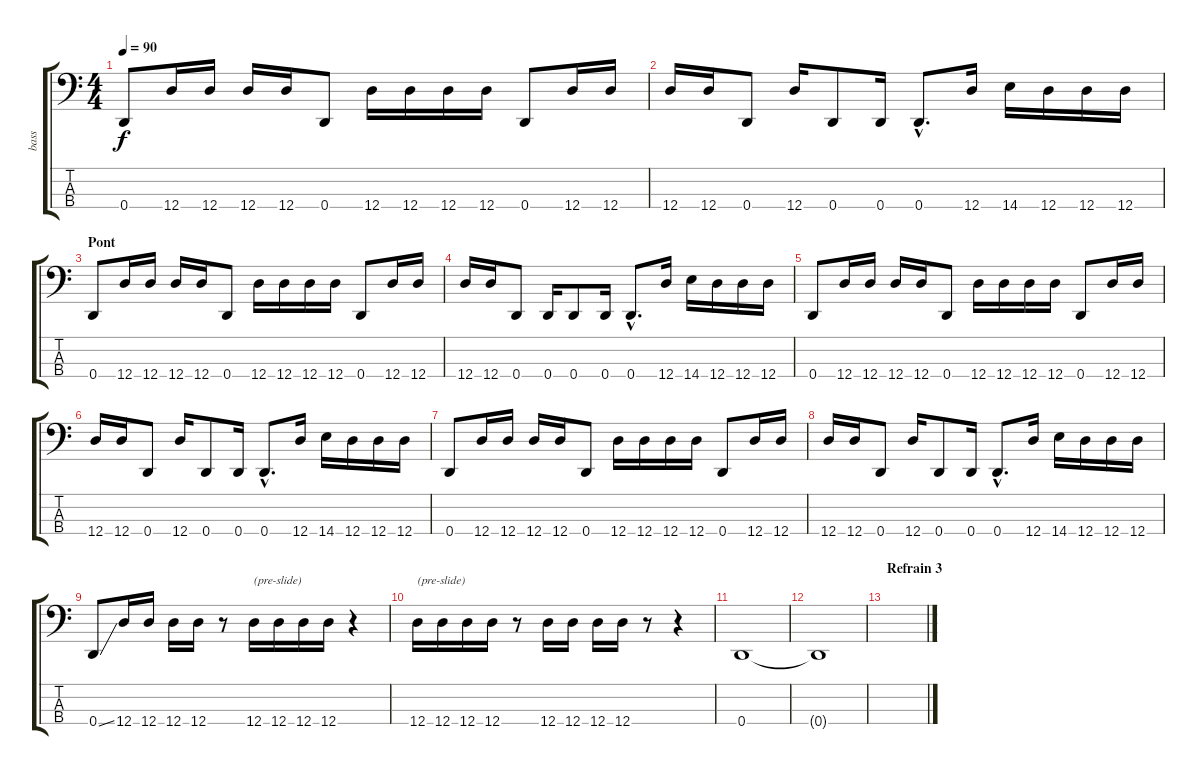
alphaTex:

\track ("bass" "bass") {instrument electricbassfinger}
\staff {score tabs}
\tuning (F2 C2 G1 D1) {hide}
\ts (4 4)
\tempo 90
\clef f4
\ks c
0.4.8{dy f} 12.4.16 12.4.16 12.4.16 12.4.16 0.4.8 12.4.16 12.4.16 12.4.16 12.4.16 0.4.8 12.4.16 12.4.16 |
12.4.16 12.4.16 0.4.8 12.4.16 0.4.8 0.4.16 0.4{hac}.8{d} 12.4.16 14.4.16 12.4.16 12.4.16 12.4.16 |
\section ("" "Pont")
0.4.8 12.4.16 12.4.16 12.4.16 12.4.16 0.4.8 12.4.16 12.4.16 12.4.16 12.4.16 0.4.8 12.4.16 12.4.16 |
12.4.16 12.4.16 0.4.8 0.4.16 0.4.8 0.4.16 0.4{hac}.8{d} 12.4.16 14.4.16 12.4.16 12.4.16 12.4.16 |
0.4.8 12.4.16 12.4.16 12.4.16 12.4.16 0.4.8 12.4.16 12.4.16 12.4.16 12.4.16 0.4.8 12.4.16 12.4.16 |
12.4.16 12.4.16 0.4.8 12.4.16 0.4.8 0.4.16 0.4{hac}.8{d} 12.4.16 14.4.16 12.4.16 12.4.16 12.4.16 |
0.4.8 12.4.16 12.4.16 12.4.16 12.4.16 0.4.8 12.4.16 12.4.16 12.4.16 12.4.16 0.4.8 12.4.16 12.4.16 |
12.4.16 12.4.16 0.4.8 12.4.16 0.4.8 0.4.16 0.4{hac}.8{d} 12.4.16 14.4.16 12.4.16 12.4.16 12.4.16 |
0.4{ss}.8 12.4.16 12.4.16 12.4.16 12.4.16 r.8 12.4.16{txt "(pre-slide)"} 12.4.16 12.4.16 12.4.16 r.4 |
12.4.16{txt "(pre-slide)"} 12.4.16 12.4.16 12.4.16 r.8 12.4.16 12.4.16 12.4.16 12.4.16 r.8 r.4 |
0.4.1 |
0.4{t}.1 |
\section ("" "Refrain 3")
